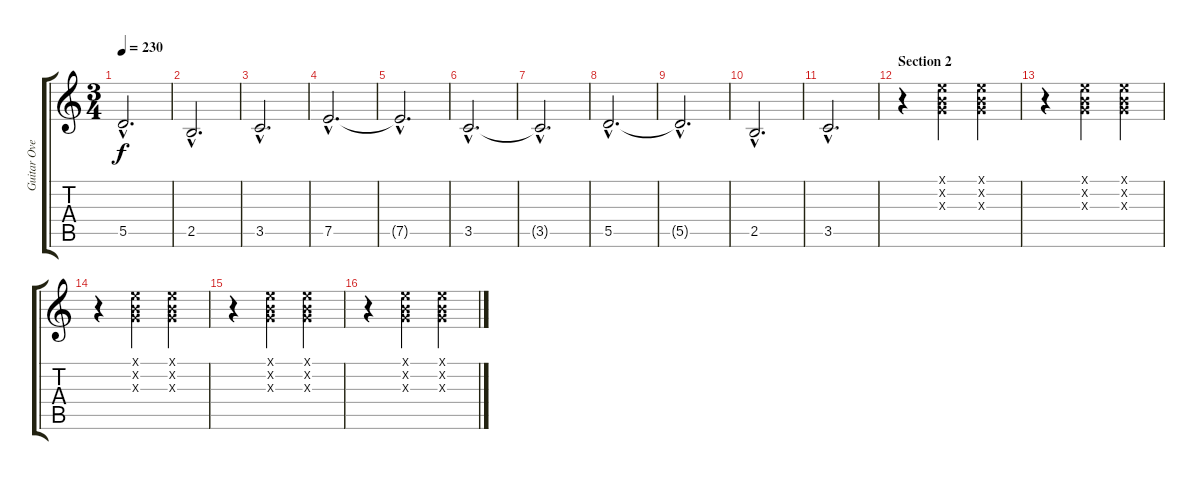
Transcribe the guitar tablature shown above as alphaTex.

\track ("Guitar Overdub" "Guitar Ove") {instrument acousticguitarsteel}
\staff {score tabs}
\tuning (E4 B3 G3 D3 A2 E2) {hide}
\ts (3 4)
\tempo 230
\clef g2
\ks c
5.5{hac t}.2{d dy f} |
2.5{hac}.2{d} |
3.5{hac}.2{d} |
7.5{hac}.2{d} |
7.5{hac t}.2{d} |
3.5{hac}.2{d} |
3.5{hac t}.2{d} |
5.5{hac}.2{d} |
5.5{hac t}.2{d} |
2.5{hac}.2{d} |
3.5{hac}.2{d} |
\section ("" "Section 2")
r.4 (0.1{x} 0.2{x} 0.3{x}).4 (0.1{x} 0.2{x} 0.3{x}).4 |
r.4 (0.1{x} 0.2{x} 0.3{x}).4 (0.1{x} 0.2{x} 0.3{x}).4 |
r.4 (0.1{x} 0.2{x} 0.3{x}).4 (0.1{x} 0.2{x} 0.3{x}).4 |
r.4 (0.1{x} 0.2{x} 0.3{x}).4 (0.1{x} 0.2{x} 0.3{x}).4 |
r.4 (0.1{x} 0.2{x} 0.3{x}).4 (0.1{x} 0.2{x} 0.3{x}).4
